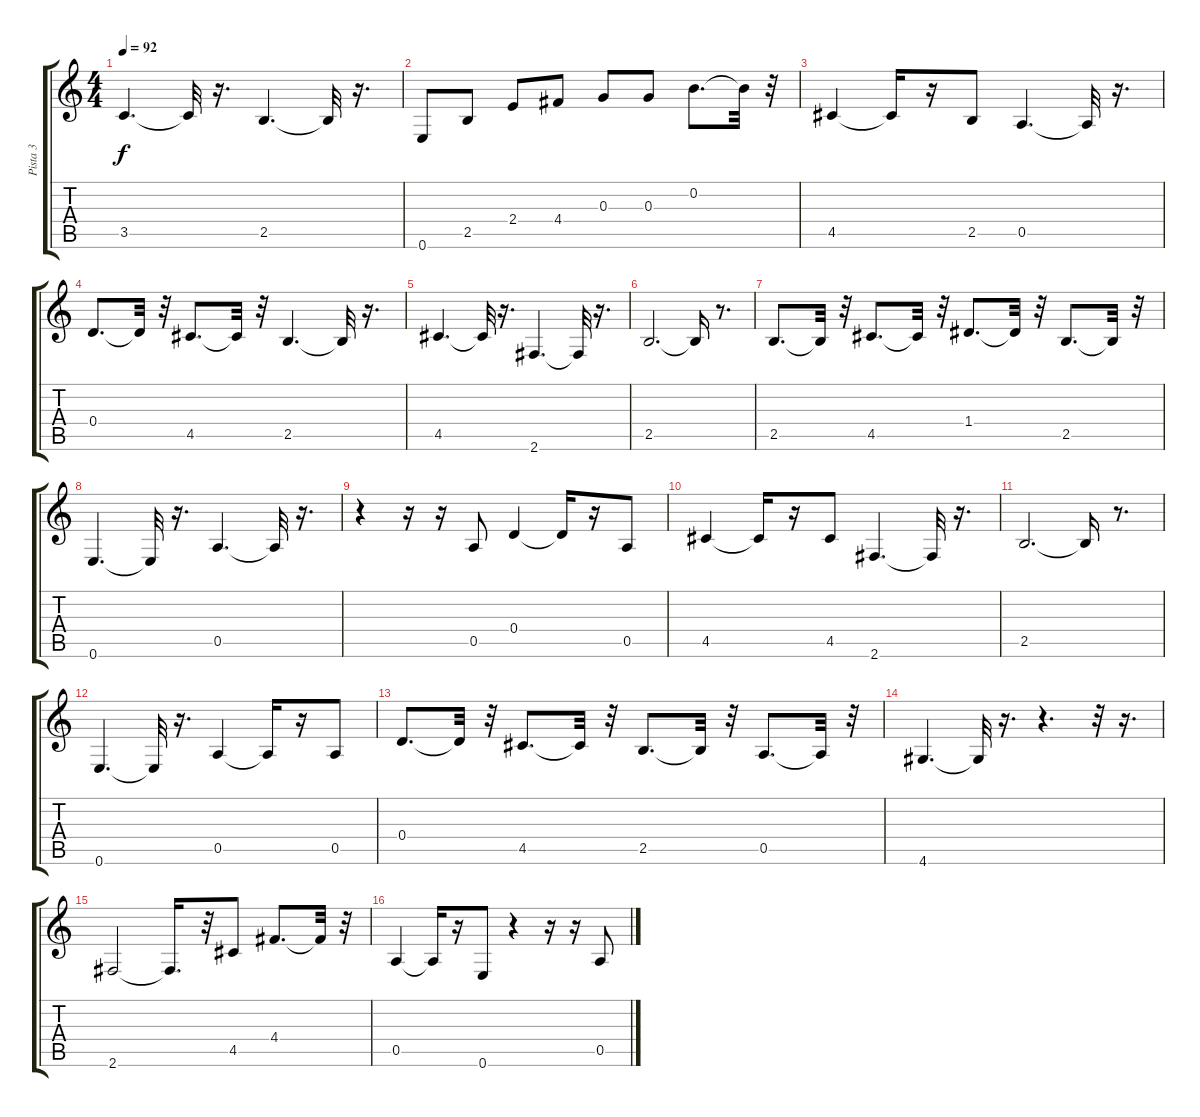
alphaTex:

\track ("Pista 3" "Pista 3") {instrument acousticbass}
\staff {score tabs}
\tuning (E4 B3 G3 D3 A2 E2) {hide}
\ts (4 4)
\tempo 92
\clef g2
\ks c
3.5.4{d dy f} 3.5{t}.32 r.16{d} 2.5.4{d} 2.5{t}.32 r.16{d} |
0.6.8 2.5.8 2.4.8 4.4.8 0.3.8 0.3.8 0.2.8{d} 0.2{t}.32 r.32 |
4.5.4 4.5{t}.16 r.16 2.5.8 0.5.4{d} 0.5{t}.32 r.16{d} |
0.4.8{d} 0.4{t}.32 r.32 4.5.8{d} 4.5{t}.32 r.32 2.5.4{d} 2.5{t}.32 r.16{d} |
4.5.4{d} 4.5{t}.32 r.16{d} 2.6.4{d} 2.6{t}.32 r.16{d} |
2.5.2{d} 2.5{t}.16 r.8{d} |
2.5.8{d} 2.5{t}.32 r.32 4.5.8{d} 4.5{t}.32 r.32 1.4.8{d} 1.4{t}.32 r.32 2.5.8{d} 2.5{t}.32 r.32 |
0.6.4{d} 0.6{t}.32 r.16{d} 0.5.4{d} 0.5{t}.32 r.16{d} |
r.4 r.16 r.16 0.5.8 0.4.4 0.4{t}.16 r.16 0.5.8 |
4.5.4 4.5{t}.16 r.16 4.5.8 2.6.4{d} 2.6{t}.32 r.16{d} |
2.5.2{d} 2.5{t}.16 r.8{d} |
0.6.4{d} 0.6{t}.32 r.16{d} 0.5.4 0.5{t}.16 r.16 0.5.8 |
0.4.8{d} 0.4{t}.32 r.32 4.5.8{d} 4.5{t}.32 r.32 2.5.8{d} 2.5{t}.32 r.32 0.5.8{d} 0.5{t}.32 r.32 |
4.6.4{d} 4.6{t}.32 r.16{d} r.4{d} r.32 r.16{d} |
2.6.2 2.6{t}.16{d} r.32 4.5.8 4.4.8{d} 4.4{t}.32 r.32 |
0.5.4 0.5{t}.16 r.16 0.6.8 r.4 r.16 r.16 0.5.8
